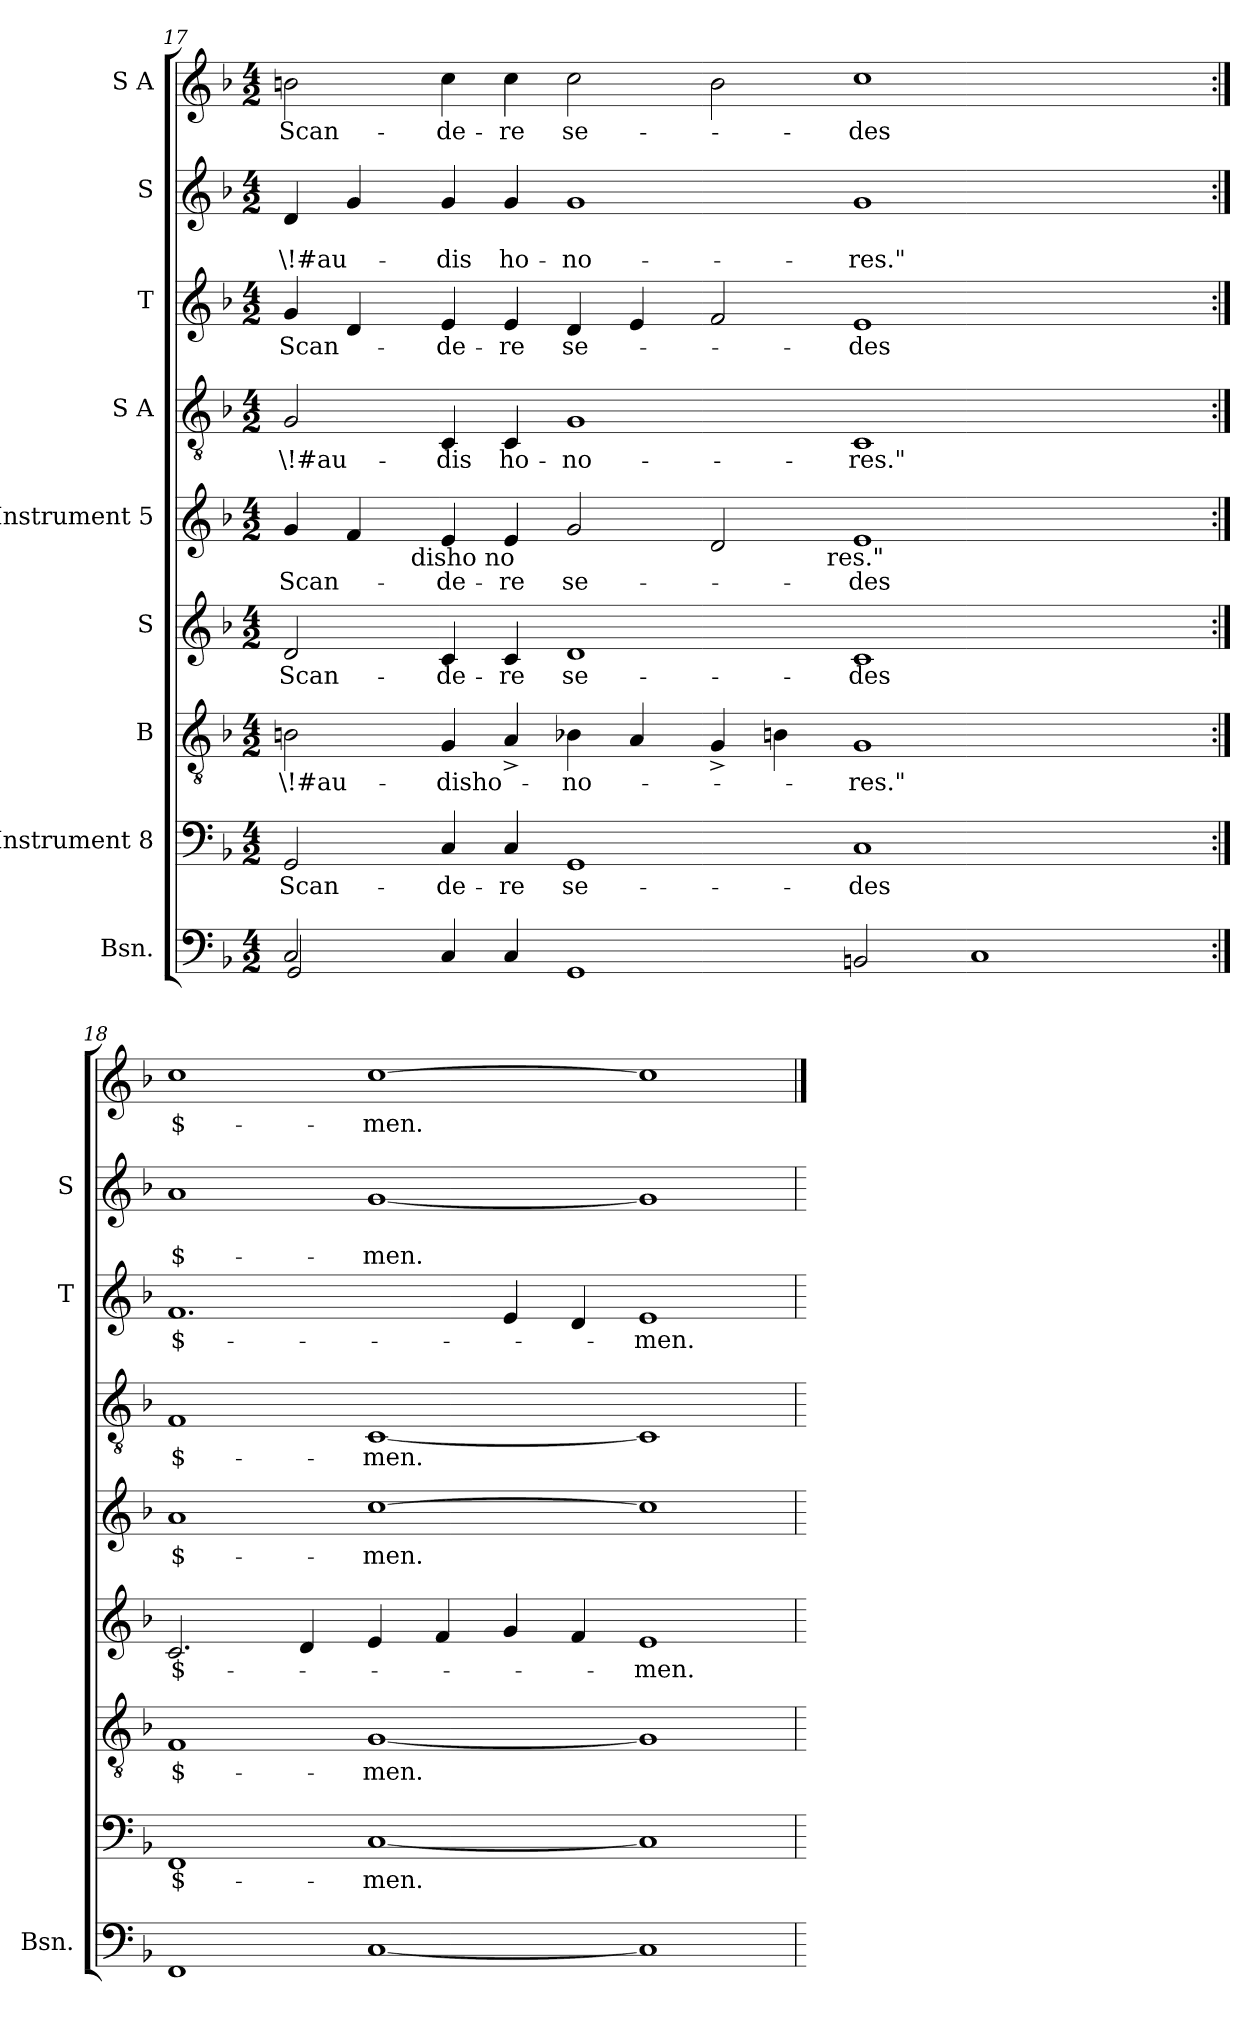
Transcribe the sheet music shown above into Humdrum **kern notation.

**kern	**kern	**text	**kern	**text	**kern	**text	**kern	**text	**kern	**text	**kern	**text	**kern	**text	**text	**kern	**text
*part9	*part8	*part8	*part7	*part7	*part6	*part6	*part5	*part5	*part4	*part4	*part3	*part3	*part2	*part2	*part2	*part1	*part1
*staff9	*staff8	*staff8	*staff7	*staff7	*staff6	*staff6	*staff5	*staff5	*staff4	*staff4	*staff3	*staff3	*staff2	*staff2	*staff2	*staff1	*staff1
*I"Bsn.	*I"Instrument 8	*	*I"B	*	*I"S	*	*I"Instrument 5	*	*I"S  A	*	*I"T	*	*I"S	*	*	*I"S  A	*
*I'Bsn.	*	*	*	*	*	*	*	*	*	*	*I'T	*	*I'S	*	*	*	*
*clefF4	*clefF4	*	*clefGv2	*	*clefG2	*	*clefG2	*	*clefGv2	*	*clefG2	*	*clefG2	*	*	*clefG2	*
*k[b-]	*k[b-]	*	*k[b-]	*	*k[b-]	*	*k[b-]	*	*k[b-]	*	*k[b-]	*	*k[b-]	*	*	*k[b-]	*
*F:	*F:	*	*F:	*	*F:	*	*F:	*	*F:	*	*F:	*	*F:	*	*	*F:	*
*M4/2	*M4/2	*	*M4/2	*	*M4/2	*	*M4/2	*	*M4/2	*	*M4/2	*	*M4/2	*	*	*M4/2	*
=17	=17	=17	=17	=17	=17	=17	=17	=17	=17	=17	=17	=17	=17	=17	=17	=17	=17
*^	*	*	*	*	*	*	*	*	*	*	*	*	*	*	*	*	*
!	!	!	!	!	!	!	!	!LO:TX:b:t=!#au	!	!	!	!	!	!	!	!	!	!
!	!	!	!LO:LY:b:cj	!	!LO:LY:b:cj	!	!LO:LY:b:cj	!	!LO:LY:b	!	!LO:LY:b:cj	!	!LO:LY:b	!	!	!LO:LY:b:cj	!	!LO:LY:b:cj
*	*	*	*	*	*	*	*	*^	*	*	*	*	*	*	*	*	*	*
*	*	*	*	*	*	*	*	*	*^	*	*	*	*	*	*	*	*	*	*
2C/	2GG/	2GG/	Scan-	2Bn\	\!#au-	2d/	Scan-	4g/	4ryy	1ryy	Scan-	2G/	\!#au-	4g/	Scan-	4d/	.	\!#au-	2bn\	Scan-
.	.	.	.	.	.	.	.	4f/	8ryy	.	.	.	.	4d/	.	4g/	.	.	.	.
.	.	.	.	.	.	.	.	.	32.ryy	.	.	.	.	.	.	.	.	.	.	.
!	!	!	!	!	!	!	!	!	!LO:TX:b:t=disho no	!	!	!	!	!	!	!	!	!	!	!
.	.	.	.	.	.	.	.	.	1ryy	.	.	.	.	.	.	.	.	.	.	.
!	!	!	!LO:LY:b:cj	!	!LO:LY:b:cj	!	!LO:LY:b:cj	!	!	!	!LO:LY:b:cj	!	!LO:LY:b:cj	!	!LO:LY:b:cj	!	!	!LO:LY:b:cj	!	!LO:LY:b:cj
0.ryy	4C/	4C/	-de-	4G/	-disho-	4c/	-de-	4e/	.	.	-de-	4C/	-dis	4e/	-de-	4g/	.	-dis	4cc\	-de-
!	!	!	!LO:LY:b:cj	!	!	!	!LO:LY:b:cj	!	!	!	!LO:LY:b:cj	!	!LO:LY:b:cj	!	!LO:LY:b:cj	!	!	!LO:LY:b:cj	!	!LO:LY:b:cj
.	4C/	4C/	-re	4A^>/	.	4c/	-re	4e/	.	.	-re	4C/	ho-	4e/	-re	4g/	.	ho-	4cc\	-re
!	!	!	!LO:LY:b:cj	!	!LO:LY:b:cj	!	!LO:LY:b:cj	!	!	!	!LO:LY:b:cj	!	!LO:LY:b:cj	!	!LO:LY:b:cj	!	!	!LO:LY:b:cj	!	!LO:LY:b:cj
.	1GG	1GG	se-	4B-X\	-no-	1d	se-	2g/	.	2...ryy	se-	1G	-no-	4d/	se-	1g	.	-no-	2cc\	se-
.	.	.	.	4A/	.	.	.	.	.	.	.	.	.	4e/	.	.	.	.	.	.
.	.	.	.	.	.	.	.	.	1ryy	.	.	.	.	.	.	.	.	.	.	.
.	.	.	.	4G^>/	.	.	.	2d/	.	.	.	.	.	2f/	.	.	.	.	2b\	.
.	.	.	.	4Bn\	.	.	.	.	.	.	.	.	.	.	.	.	.	.	.	.
!	!	!	!	!	!	!	!	!	!	!LO:TX:b:t=res."	!	!	!	!	!	!	!	!	!	!
.	.	.	.	.	.	.	.	.	.	1ryy	.	.	.	.	.	.	.	.	.	.
!	!	!	!LO:LY:b:cj	!	!LO:LY:b:cj	!	!LO:LY:b:cj	!	!	!	!LO:LY:b:cj	!	!LO:LY:b:cj	!	!LO:LY:b:cj	!	!	!LO:LY:b:cj	!	!LO:LY:b:cj
.	2BBn/	1C	-des	1G	-res."	1c	-des	1e	.	.	-des	1C	-res."	1e	-des	1g	.	-res."	1cc	-des
.	.	.	.	.	.	.	.	.	1ryy	.	.	.	.	.	.	.	.	.	.	.
.	1C	.	.	.	.	.	.	.	.	.	.	.	.	.	.	.	.	.	.	.
.	.	.	.	.	.	.	.	.	.	2ryy	.	.	.	.	.	.	.	.	.	.
.	.	2ryy	.	2ryy	.	2ryy	.	2ryy	.	.	.	2ryy	.	2ryy	.	2ryy	.	.	2ryy	.
.	.	.	.	.	.	.	.	.	16ryy	.	.	.	.	.	.	.	.	.	.	.
.	.	.	.	.	.	.	.	.	.	16ryy	.	.	.	.	.	.	.	.	.	.
.	.	.	.	.	.	.	.	.	64ryy	.	.	.	.	.	.	.	.	.	.	.
=18:|!	=18:|!	=18:|!	=18:|!	=18:|!	=18:|!	=18:|!	=18:|!	=18:|!	=18:|!	=18:|!	=18:|!	=18:|!	=18:|!	=18:|!	=18:|!	=18:|!	=18:|!	=18:|!	=18:|!	=18:|!
!	!	!	!LO:LY:b:cj	!	!LO:LY:b:cj	!	!LO:LY:b:cj	!	!	!	!LO:LY:b:cj	!	!LO:LY:b:cj	!	!LO:LY:b:cj	!	!	!LO:LY:b:cj	!	!LO:LY:b:cj
*v	*v	*	*	*	*	*	*	*v	*v	*v	*	*	*	*	*	*	*	*	*	*
1FF	1FF	$-	1F	$-	2.c/	$-	1a	$-	1F	$-	1.f	$-	1a	.	$-	1cc	$-
.	.	.	.	.	4d/	.	.	.	.	.	.	.	.	.	.	.	.
!	!	!LO:LY:b	!	!LO:LY:b	!	!	!	!LO:LY:b	!	!LO:LY:b	!	!	!	!	!LO:LY:b	!	!LO:LY:b
[<1C	[<1C	-men.	[<1G	-men.	4e/	.	[>1cc	-men.	[<1C	-men.	.	.	[<1g	.	-men.	[>1cc	-men.
.	.	.	.	.	4f/	.	.	.	.	.	.	.	.	.	.	.	.
.	.	.	.	.	4g/	.	.	.	.	.	4e/	.	.	.	.	.	.
.	.	.	.	.	4f/	.	.	.	.	.	4d/	.	.	.	.	.	.
!	!	!	!	!	!	!LO:LY:b:cj	!	!	!	!	!	!LO:LY:b:cj	!	!	!	!	!
1C]	1C]	.	1G]	.	1e	-men.	1cc]	.	1C]	.	1e	-men.	1g]	.	.	1cc]	.
=	=	==	=	==	=	==	=	==	=	==	=	==	=	==	==	==	==
*-	*-	*-	*-	*-	*-	*-	*-	*-	*-	*-	*-	*-	*-	*-	*-	*-	*-
